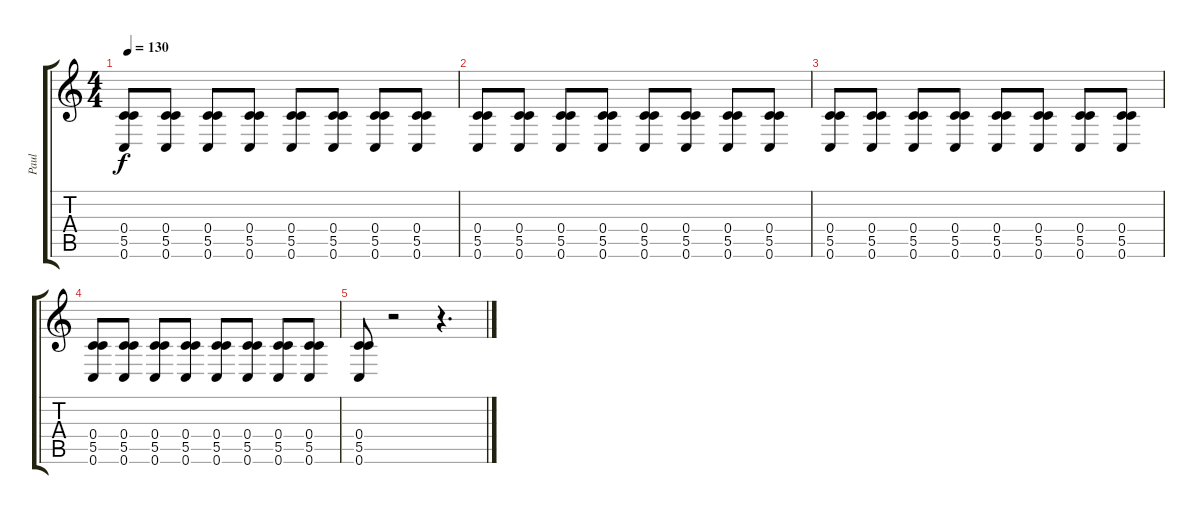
\track ("Paul" "Paul") {instrument distortionguitar}
\staff {score tabs}
\tuning (D4 A3 F3 C3 G2 C2) {hide}
\ts (4 4)
\tempo 130
\clef g2
\ks c
(0.4 5.5 0.6).8{dy f} (0.4 5.5 0.6).8 (0.4 5.5 0.6).8 (0.4 5.5 0.6).8 (0.4 5.5 0.6).8 (0.4 5.5 0.6).8 (0.4 5.5 0.6).8 (0.4 5.5 0.6).8 |
(0.4 5.5 0.6).8 (0.4 5.5 0.6).8 (0.4 5.5 0.6).8 (0.4 5.5 0.6).8 (0.4 5.5 0.6).8 (0.4 5.5 0.6).8 (0.4 5.5 0.6).8 (0.4 5.5 0.6).8 |
(0.4 5.5 0.6).8 (0.4 5.5 0.6).8 (0.4 5.5 0.6).8 (0.4 5.5 0.6).8 (0.4 5.5 0.6).8 (0.4 5.5 0.6).8 (0.4 5.5 0.6).8 (0.4 5.5 0.6).8 |
(0.4 5.5 0.6).8 (0.4 5.5 0.6).8 (0.4 5.5 0.6).8 (0.4 5.5 0.6).8 (0.4 5.5 0.6).8 (0.4 5.5 0.6).8 (0.4 5.5 0.6).8 (0.4 5.5 0.6).8 |
(0.4 5.5 0.6).8 r.2 r.4{d}
